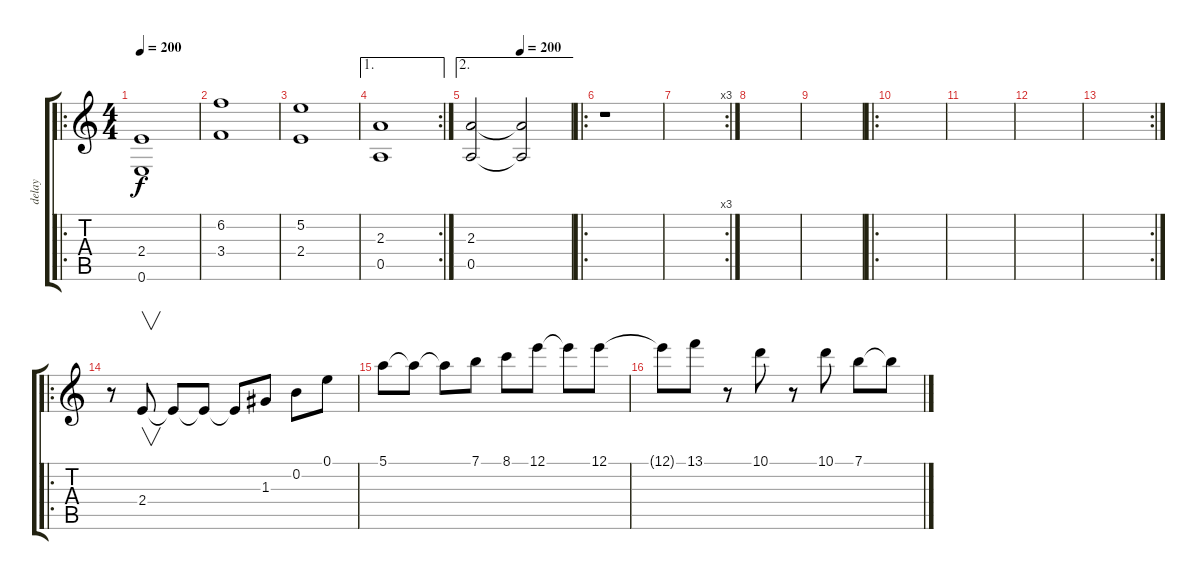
\track ("delay" "delay") {instrument overdrivenguitar}
\staff {score tabs}
\tuning (E4 B3 G3 D3 A2 E2) {hide}
\ro
\ts (4 4)
\tempo 200
\tempo 140
\tempo 200
\clef g2
\ks c
(2.4 0.6).1{dy f instrument fx6goblins} |
(6.2 3.4).1 |
(5.2 2.4).1 |
\ae 1
\rc 2
(2.3 0.5).1 |
\ae 2
\tempo (200 0.5)
(2.3 0.5).2 (2.3{t} 0.5{t}).2 |
\ro
r.1{instrument overdrivenguitar} |
\rc 3
|
|
|
\ro
|
|
|
\rc 2
|
\ro
r.8 2.4.8{v} 2.4{t}.8 2.4{t}.8 2.4{t}.8 1.3.8 0.2.8 0.1.8 |
5.1.8 5.1{t}.8 5.1{t}.8 7.1.8 8.1.8 12.1.8 12.1{t}.8 12.1.8 |
12.1{t}.8 13.1.8 r.8 10.1.8 r.8 10.1.8 7.1.8 7.1{t}.8
